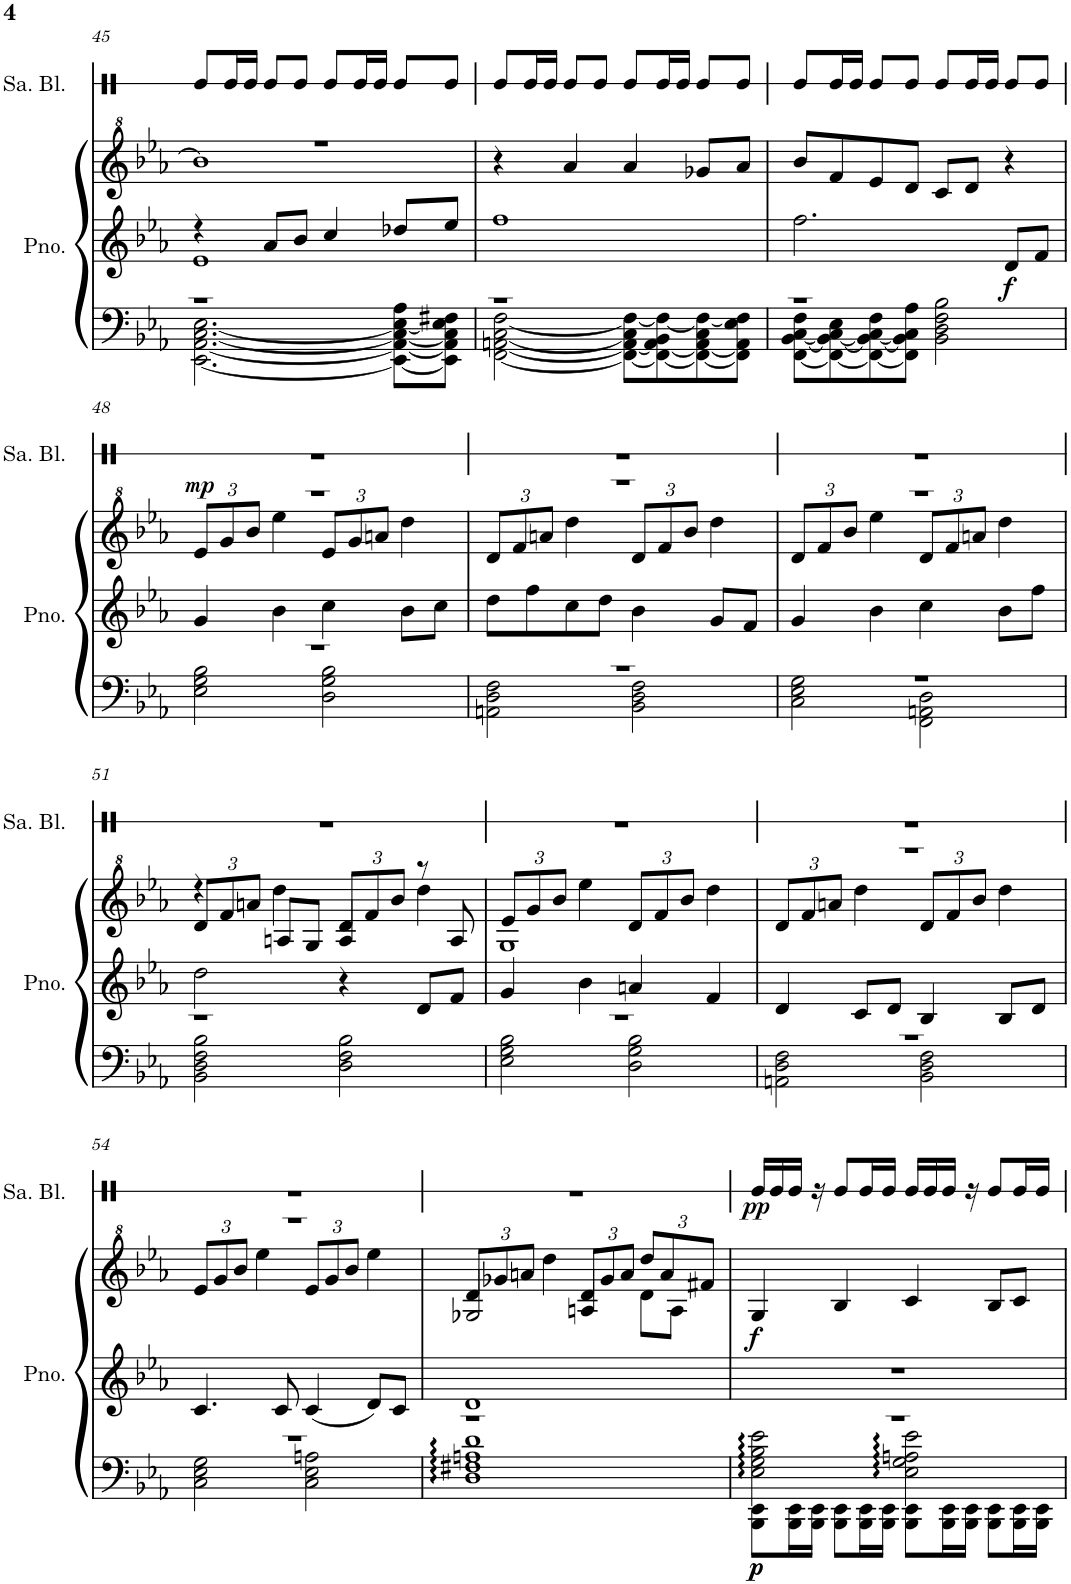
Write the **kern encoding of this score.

**kern	**kern	**kern	**dynam	**kern	**dynam
*part2	*part2	*part2	*part2	*part1	*part1
*staff4	*staff3	*staff2	*staff2/3/4	*staff1	*staff1
*I"钢琴	*	*	*	*I"沙锤块	*
!!LO:PB:g=z
*clefF4	*clefG2	*clefG^2	*	*clefX	*
*k[b-e-a-]	*k[b-e-a-]	*k[b-e-a-]	*	*k[]	*
*M4/4	*M4/4	*M4/4	*	*M4/4	*
=45	=45	=45	=45	=45	=45
*^	*^	*^	*	*	*
[2.EE-\ [2.AA-\ [2.C\ [2.E-\	1r	4r	1e-	1r	1bb-]	.	8Re/L	.
.	.	.	.	.	.	.	16Re/L	.
.	.	.	.	.	.	.	16Re/JJ	.
.	.	8a-/L	.	.	.	.	8Re/L	.
.	.	8b-/J	.	.	.	.	8Re/J	.
.	.	4cc/	.	.	.	.	8Re/L	.
.	.	.	.	.	.	.	16Re/L	.
.	.	.	.	.	.	.	16Re/JJ	.
8EE-\_ 8AA-\_ 8C\_ 8E-\_ 8A-\L	.	8dd-X/L	.	.	.	.	8Re/L	.
8EE-\] 8AA-\] 8C\] 8E-\] 8F#X\J	.	8ee-/J	.	.	.	.	8Re/J	.
*	*	*v	*v	*	*	*	*	*
*	*	*	*v	*v	*	*	*
=46	=46	=46	=46	=46	=46	=46
[2FF\ [2AAn\ [2C\ [2F\	1r	1ff	4r	.	8Re/L	.
.	.	.	.	.	16Re/L	.
.	.	.	.	.	16Re/JJ	.
.	.	.	4aa-/	.	8Re/L	.
.	.	.	.	.	8Re/J	.
8FF\_ 8AA\_ 8C\] 8F\_L	.	.	4aa-/	.	8Re/L	.
8FF\_ 8AA\_ 8BB-\ 8F\_	.	.	.	.	16Re/L	.
.	.	.	.	.	16Re/JJ	.
8FF\_ 8AA\_ 8C\ 8F\_	.	.	8gg-X/L	.	8Re/L	.
8FF\] 8AA\] 8E-\ 8F\]J	.	.	8aa-/J	.	8Re/J	.
=47	=47	=47	=47	=47	=47	=47
[8FF\ [8BB-\ [8C\ 8F\L	1r	2.ff\	8bb-/L	.	8Re/L	.
8FF\_ 8BB-\_ 8C\_ 8E-\	.	.	8ff/	.	16Re/L	.
.	.	.	.	.	16Re/JJ	.
8FF\_ 8BB-\_ 8C\_ 8F\	.	.	8ee-/	.	8Re/L	.
8FF\] 8BB-\] 8C\] 8A-\J	.	.	8dd/J	.	8Re/J	.
2BB-\ 2D\ 2F\ 2B-\	.	.	8cc/L	.	8Re/L	.
.	.	.	8dd/J	.	16Re/L	.
.	.	.	.	.	16Re/JJ	.
!	!	!	!	!LO:DY:b=2	!	!
.	.	8d/L	4r	f	8Re/L	.
.	.	8f/J	.	.	8Re/J	.
!!LO:LB:g=z
=48	=48	=48	=48	=48	=48	=48
*	*	*	*^	*	*	*
*	*	*	*	*Xbrackettup	*	*	*
!	!	!	!	!	!LO:DY:a	!	!
2E-\ 2G\ 2B-\	1r	4g/	1r	12ee-/L	mp	1r	.
.	.	.	.	12gg/	.	.	.
.	.	.	.	12bb-/J	.	.	.
.	.	4b-\	.	4eee-\	.	.	.
2D\ 2G\ 2B-\	.	4cc\	.	12ee-/L	.	.	.
.	.	.	.	12gg/	.	.	.
.	.	.	.	12aan/J	.	.	.
.	.	8b-\L	.	4ddd\	.	.	.
.	.	8cc\J	.	.	.	.	.
=49	=49	=49	=49	=49	=49	=49	=49
2AAn\ 2D\ 2F\	1r	8dd\L	1r	12dd/L	.	1r	.
.	.	.	.	12ff/	.	.	.
.	.	8ff\	.	.	.	.	.
.	.	.	.	12aan/J	.	.	.
.	.	8cc\	.	4ddd\	.	.	.
.	.	8dd\J	.	.	.	.	.
2BB-\ 2D\ 2F\	.	4b-\	.	12dd/L	.	.	.
.	.	.	.	12ff/	.	.	.
.	.	.	.	12bb-/J	.	.	.
.	.	8g/L	.	4ddd\	.	.	.
.	.	8f/J	.	.	.	.	.
=50	=50	=50	=50	=50	=50	=50	=50
2C\ 2E-\ 2G\	1r	4g/	1r	12dd/L	.	1r	.
.	.	.	.	12ff/	.	.	.
.	.	.	.	12bb-/J	.	.	.
.	.	4b-\	.	4eee-\	.	.	.
2FF\ 2AAn\ 2D\	.	4cc\	.	12dd/L	.	.	.
.	.	.	.	12ff/	.	.	.
.	.	.	.	12aan/J	.	.	.
.	.	8b-\L	.	4ddd\	.	.	.
.	.	8ff\J	.	.	.	.	.
!!LO:LB:g=z
=51	=51	=51	=51	=51	=51	=51	=51
2BB-\ 2D\ 2F\ 2B-\	1r	2dd\	4r	12dd/L	.	1r	.
.	.	.	.	12ff/	.	.	.
.	.	.	.	12aan/J	.	.	.
.	.	.	8an/L	4ddd\	.	.	.
.	.	.	8g/J	.	.	.	.
2D\ 2F\ 2B-\	.	4r	4a/	12dd/L	.	.	.
.	.	.	.	12ff/	.	.	.
.	.	.	.	12bb-/J	.	.	.
.	.	8d/L	8r	4ddd\	.	.	.
.	.	8f/J	8a/	.	.	.	.
=52	=52	=52	=52	=52	=52	=52	=52
2E-\ 2G\ 2B-\	1r	4g/	1g	12ee-/L	.	1r	.
.	.	.	.	12gg/	.	.	.
.	.	.	.	12bb-/J	.	.	.
.	.	4b-\	.	4eee-\	.	.	.
2D\ 2G\ 2B-\	.	4an/	.	12dd/L	.	.	.
.	.	.	.	12ff/	.	.	.
.	.	.	.	12bb-/J	.	.	.
.	.	4f/	.	4ddd\	.	.	.
=53	=53	=53	=53	=53	=53	=53	=53
2AAn\ 2D\ 2F\	1r	4d/	1r	12dd/L	.	1r	.
.	.	.	.	12ff/	.	.	.
.	.	.	.	12aan/J	.	.	.
.	.	8c/L	.	4ddd\	.	.	.
.	.	8d/J	.	.	.	.	.
2BB-\ 2D\ 2F\	.	4B-/	.	12dd/L	.	.	.
.	.	.	.	12ff/	.	.	.
.	.	.	.	12bb-/J	.	.	.
.	.	8B-/L	.	4ddd\	.	.	.
.	.	8d/J	.	.	.	.	.
!!LO:LB:g=z
=54	=54	=54	=54	=54	=54	=54	=54
2C\ 2E-\ 2G\	1r	4.c/	1r	12ee-/L	.	1r	.
.	.	.	.	12gg/	.	.	.
.	.	.	.	12bb-/J	.	.	.
.	.	.	.	4eee-\	.	.	.
.	.	8c/	.	.	.	.	.
2C\ 2E-\ 2An\	.	4c/	.	12ee-/L	.	.	.
.	.	.	.	12gg/	.	.	.
.	.	.	.	12bb-/J	.	.	.
.	.	8d/L	.	4eee-\	.	.	.
.	.	8c/J	.	.	.	.	.
=55	=55	=55	=55	=55	=55	=55	=55
1D 1F#X 1An 1d	1r	1d	2g-X/	12dd/L	.	1r	.
.	.	.	.	12gg-X/	.	.	.
.	.	.	.	12aan/J	.	.	.
.	.	.	.	4ddd\	.	.	.
.	.	.	4an/	12dd/L	.	.	.
.	.	.	.	12gg-/	.	.	.
.	.	.	.	12aa/J	.	.	.
.	.	.	8dd\L	12ddd/L	.	.	.
.	.	.	.	12aa/	.	.	.
.	.	.	8a\J	.	.	.	.
.	.	.	.	12ff#X/J	.	.	.
=56	=56	=56	=56	=56	=56	=56	=56
*	*^	*	*	*	*	*	*
!	!	!	!	!	!	!LO:DY:b=3	!	!
!	!	!	!	!	!	!LO:DY:n=1:b=3	!	!
!	!	!	!	!	!	!LO:DY:n=2:b	!	!LO:DY:b
*	*	*	*	*v	*v	*	*	*
2E-\ 2G\ 2B-\ 2e-\	8BBB-\ 8EE-\L	1r	1r	4g/	p p f	16Re/LL	pp
.	.	.	.	.	.	16Re/	.
.	16BBB-\ 16EE-\L	.	.	.	.	16Re/JJ	.
.	16BBB-\ 16EE-\JJ	.	.	.	.	16r	.
.	8BBB-\ 8EE-\L	.	.	4b-/	.	8Re/L	.
.	16BBB-\ 16EE-\L	.	.	.	.	16Re/L	.
.	16BBB-\ 16EE-\JJ	.	.	.	.	16Re/JJ	.
2E-\ 2G\ 2An\ 2e-\	8BBB-\ 8EE-\L	.	.	4cc/	.	16Re/LL	.
.	.	.	.	.	.	16Re/	.
.	16BBB-\ 16EE-\L	.	.	.	.	16Re/JJ	.
.	16BBB-\ 16EE-\JJ	.	.	.	.	16r	.
.	8BBB-\ 8EE-\L	.	.	8b-/L	.	8Re/L	.
.	16BBB-\ 16EE-\L	.	.	8cc/J	.	16Re/L	.
.	16BBB-\ 16EE-\JJ	.	.	.	.	16Re/JJ	.
*v	*v	*v	*	*	*	*	*
=	=	=	=	=	=
*-	*-	*-	*-	*-	*-
